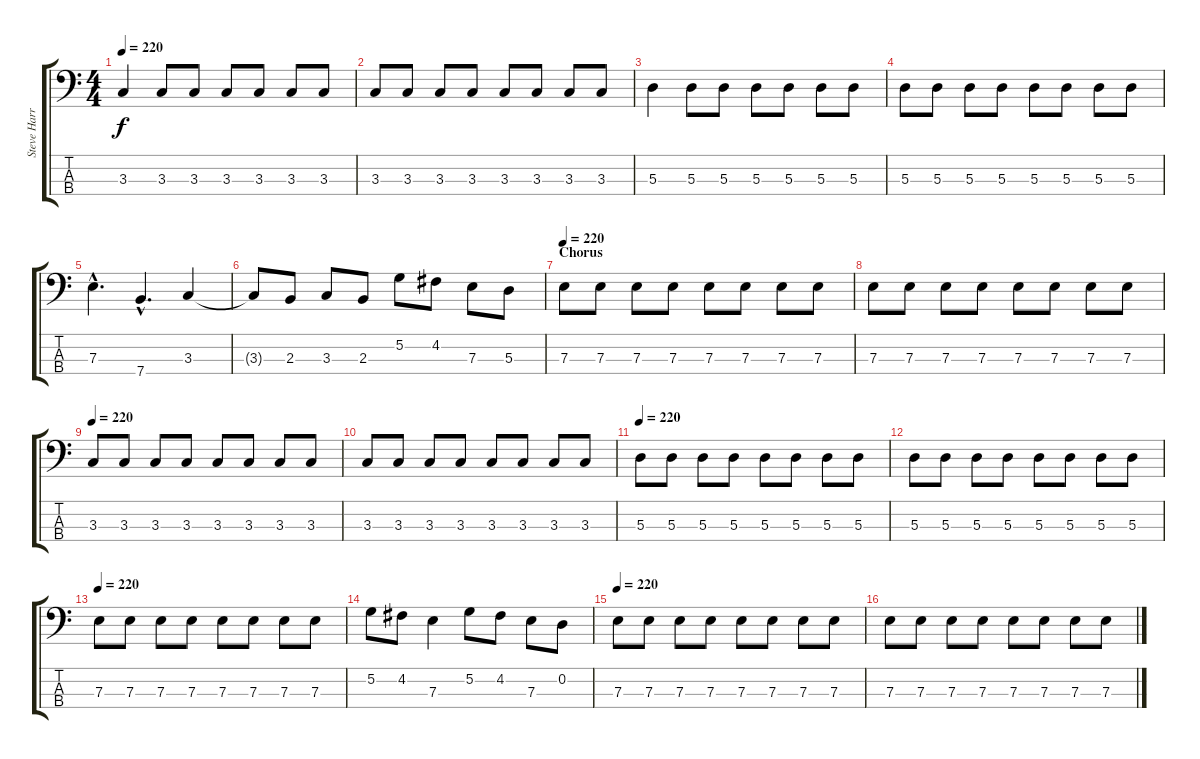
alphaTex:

\track ("Steve Harris (Bass)" "Steve Harr") {instrument electricbassfinger}
\staff {score tabs}
\tuning (G2 D2 A1 E1) {hide}
\ts (4 4)
\tempo 220
\clef f4
\ks c
3.3.4{dy f} 3.3.8 3.3.8 3.3.8 3.3.8 3.3.8 3.3.8 |
3.3.8 3.3.8 3.3.8 3.3.8 3.3.8 3.3.8 3.3.8 3.3.8 |
5.3.4 5.3.8 5.3.8 5.3.8 5.3.8 5.3.8 5.3.8 |
5.3.8 5.3.8 5.3.8 5.3.8 5.3.8 5.3.8 5.3.8 5.3.8 |
7.3{hac}.4{d} 7.4{hac}.4{d} 3.3.4 |
3.3{t}.8 2.3.8 3.3.8 2.3.8 5.2.8 4.2.8 7.3.8 5.3.8 |
\section ("" "Chorus")
\tempo 220
7.3.8 7.3.8 7.3.8 7.3.8 7.3.8 7.3.8 7.3.8 7.3.8 |
7.3.8 7.3.8 7.3.8 7.3.8 7.3.8 7.3.8 7.3.8 7.3.8 |
\tempo 220
3.3.8 3.3.8 3.3.8 3.3.8 3.3.8 3.3.8 3.3.8 3.3.8 |
3.3.8 3.3.8 3.3.8 3.3.8 3.3.8 3.3.8 3.3.8 3.3.8 |
\tempo 220
5.3.8 5.3.8 5.3.8 5.3.8 5.3.8 5.3.8 5.3.8 5.3.8 |
5.3.8 5.3.8 5.3.8 5.3.8 5.3.8 5.3.8 5.3.8 5.3.8 |
\tempo 220
7.3.8 7.3.8 7.3.8 7.3.8 7.3.8 7.3.8 7.3.8 7.3.8 |
5.2.8 4.2.8 7.3.4 5.2.8 4.2.8 7.3.8 0.2.8 |
\tempo 220
7.3.8 7.3.8 7.3.8 7.3.8 7.3.8 7.3.8 7.3.8 7.3.8 |
7.3.8 7.3.8 7.3.8 7.3.8 7.3.8 7.3.8 7.3.8 7.3.8
